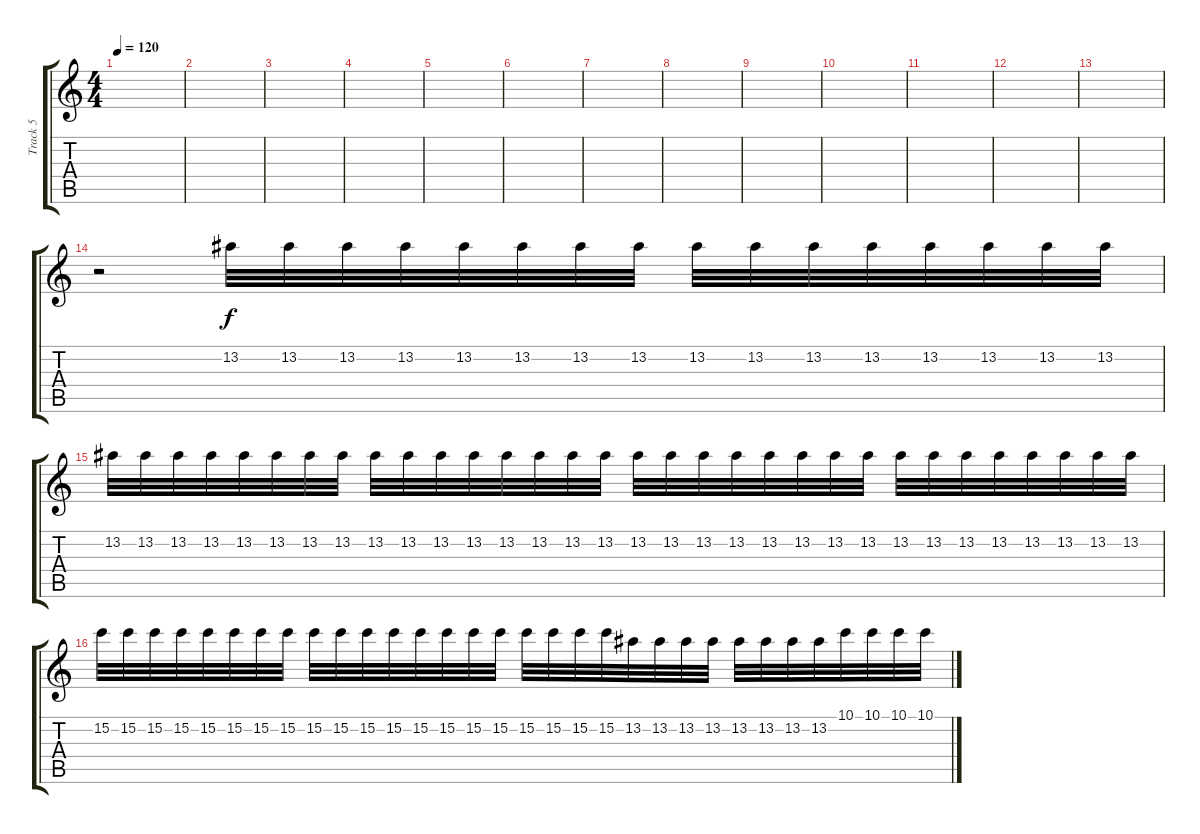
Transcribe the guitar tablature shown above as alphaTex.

\track ("Track 5" "Track 5") {instrument distortionguitar}
\staff {score tabs}
\tuning (D4 A3 F3 C3 G2 C2) {hide}
\ts (4 4)
\tempo 120
\clef g2
\ks c
|
|
|
|
|
|
|
|
|
|
|
|
|
r.2{volume 0} 13.2.32{volume 12} 13.2.32 13.2.32 13.2.32 13.2.32 13.2.32 13.2.32 13.2.32 13.2.32 13.2.32 13.2.32 13.2.32 13.2.32 13.2.32 13.2.32 13.2.32 |
13.2.32 13.2.32 13.2.32 13.2.32 13.2.32 13.2.32 13.2.32 13.2.32 13.2.32 13.2.32 13.2.32 13.2.32 13.2.32 13.2.32 13.2.32 13.2.32 13.2.32 13.2.32 13.2.32 13.2.32 13.2.32 13.2.32 13.2.32 13.2.32 13.2.32 13.2.32 13.2.32 13.2.32 13.2.32 13.2.32 13.2.32 13.2.32 |
15.2.32 15.2.32 15.2.32 15.2.32 15.2.32 15.2.32 15.2.32 15.2.32 15.2.32 15.2.32 15.2.32 15.2.32 15.2.32 15.2.32 15.2.32 15.2.32 15.2.32 15.2.32 15.2.32 15.2.32 13.2.32 13.2.32 13.2.32 13.2.32 13.2.32 13.2.32 13.2.32 13.2.32 10.1.32 10.1.32 10.1.32 10.1.32
